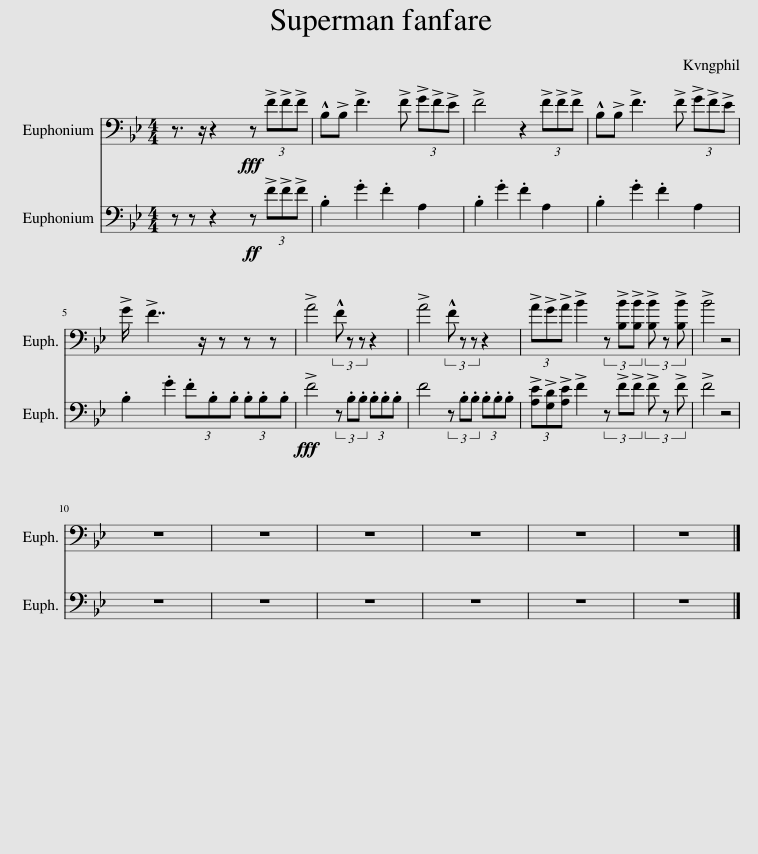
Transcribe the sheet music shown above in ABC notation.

X:1
%%score 1 2
L:1/8
M:4/4
I:linebreak $
K:Bb
V:1 bass
V:2 bass
V:1
 z3/2 z/ z2 x!fff! z (3!>!F!>!F!>!F | !^!B,!>!B, !>!F3 !>!F (3!>!G!>!F!>!E | !>!F4 z2 (3!>!F!>!F!>!F | !^!B,!>!B, !>!F3 !>!F (3!>!G!>!F!>!E |$ !>!G/ x/ !>!F7/2 z/ z z z | %5
 !>!A4 (3!^!F z z z2 | !>!A4 (3!^!F z z z2 | (3!>!A!>!G!>!A !>!B2 (3z !>![B,B]!>![B,B] (3!>![B,B] z !>![B,B] | !>!B4 z4 |$ z8 | %10
 z8 | z8 | z8 | z8 | z8 |] %15
V:2
 z z z2 x!ff! z (3!>!F!>!F!>!F | .B,2 .G2 .F2 A,2 | .B,2 .G2 .F2 A,2 | .B,2 .G2 .F2 A,2 |$ .B,2 .G2 (3.F.B,.B, (3.B,.B,.B, | %5
!fff! !>!F4 (3z .B,.B, (3.B,.B,.B, | F4 (3z .B,.B, (3.B,.B,.B, | (3!>![A,E]!>![G,D]!>![A,E] !>!F2 (3z !>!F!>!F (3!>!F z !>!F | !>!F4 z4 |$ z8 | %10
 z8 | z8 | z8 | z8 | z8 |] %15
